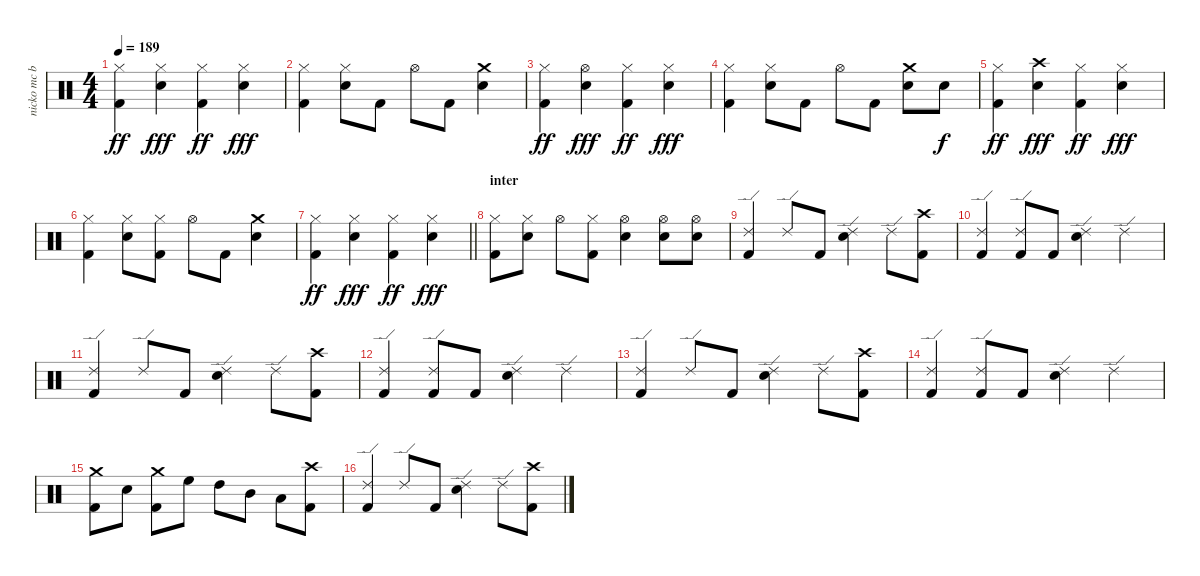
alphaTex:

\track ("nicko mc brain" "nicko mc b") {instrument percussion}
\staff {score}
\articulation defaults
\ts (4 4)
\tempo 189
\clef neutral
\ks c
("Hi-Hat (closed)" "Kick (hit) 2").4{dy ff} ("Hi-Hat (closed)" "Electric Snare (hit)").4{dy fff} ("Hi-Hat (closed)" "Kick (hit) 2").4{dy ff} ("Hi-Hat (closed)" "Electric Snare (hit)").4{dy fff} |
("Hi-Hat (closed)" "Kick (hit) 2").4 ("Hi-Hat (closed)" "Electric Snare (hit)").8 "Kick (hit) 2".8 "Hi-Hat (open)".8 "Kick (hit) 2".8 ("Crash medium (hit)" "Electric Snare (hit)").4 |
("Hi-Hat (closed)" "Kick (hit) 2").4{dy ff} ("Hi-Hat (open)" "Electric Snare (hit)").4{dy fff} ("Hi-Hat (closed)" "Kick (hit) 2").4{dy ff} ("Hi-Hat (closed)" "Electric Snare (hit)").4{dy fff} |
("Hi-Hat (closed)" "Kick (hit) 2").4 ("Hi-Hat (closed)" "Electric Snare (hit)").8 "Kick (hit) 2".8 "Hi-Hat (open)".8 "Kick (hit) 2".8 ("Crash medium (hit)" "Electric Snare (hit)").8 "Electric Snare (hit)".8{dy f} |
("Hi-Hat (closed)" "Kick (hit) 2").4{dy ff} ("Crash high (hit)" "Electric Snare (hit)").4{dy fff} ("Hi-Hat (closed)" "Kick (hit) 2").4{dy ff} ("Hi-Hat (closed)" "Electric Snare (hit)").4{dy fff} |
("Hi-Hat (closed)" "Kick (hit) 2").4 ("Hi-Hat (closed)" "Electric Snare (hit)").8 ("Hi-Hat (closed)" "Kick (hit) 2").8 "Hi-Hat (open)".8 "Kick (hit) 2".8 ("Crash medium (hit)" "Electric Snare (hit)").4 |
\barLineRight lightlight
("Hi-Hat (closed)" "Kick (hit) 2").4{dy ff} ("Hi-Hat (closed)" "Electric Snare (hit)").4{dy fff} ("Hi-Hat (closed)" "Kick (hit) 2").4{dy ff} ("Hi-Hat (closed)" "Electric Snare (hit)").4{dy fff} |
\section ("" "inter")
("Hi-Hat (closed)" "Kick (hit) 2").8 ("Hi-Hat (closed)" "Electric Snare (hit)").8 "Hi-Hat (open)".8 ("Hi-Hat (closed)" "Kick (hit) 2").8 ("Hi-Hat (open)" "Electric Snare (hit)").4 ("Hi-Hat (open)" "Electric Snare (hit)").8 ("Hi-Hat (open)" "Electric Snare (hit)").8 |
("Ride (edge) 2" "Kick (hit) 2").4 "Ride (edge) 2".8 "Kick (hit) 2".8 ("Ride (edge) 2" "Electric Snare (hit)").4 "Ride (edge) 2".8 ("Crash high (hit)" "Kick (hit) 2").8 |
("Ride (edge) 2" "Kick (hit) 2").4 ("Ride (edge) 2" "Kick (hit) 2").8 "Kick (hit) 2".8 ("Ride (edge) 2" "Electric Snare (hit)").4 "Ride (edge) 2".4 |
("Ride (edge) 2" "Kick (hit) 2").4 "Ride (edge) 2".8 "Kick (hit) 2".8 ("Ride (edge) 2" "Electric Snare (hit)").4 "Ride (edge) 2".8 ("Crash high (hit)" "Kick (hit) 2").8 |
("Ride (edge) 2" "Kick (hit) 2").4 ("Ride (edge) 2" "Kick (hit) 2").8 "Kick (hit) 2".8 ("Ride (edge) 2" "Electric Snare (hit)").4 "Ride (edge) 2".4 |
("Ride (edge) 2" "Kick (hit) 2").4 "Ride (edge) 2".8 "Kick (hit) 2".8 ("Ride (edge) 2" "Electric Snare (hit)").4 "Ride (edge) 2".8 ("Crash high (hit)" "Kick (hit) 2").8 |
("Ride (edge) 2" "Kick (hit) 2").4 ("Ride (edge) 2" "Kick (hit) 2").8 "Kick (hit) 2".8 ("Ride (edge) 2" "Electric Snare (hit)").4 "Ride (edge) 2".4 |
("Crash medium (hit)" "Kick (hit) 2").8 "Electric Snare (hit)".8 ("Crash medium (hit)" "Kick (hit) 2").8 "High Floor Tom (hit)".8 "High Tom (hit)".8 "Mid Tom (hit)".8 "Low Tom (hit)".8 ("Crash high (hit)" "Kick (hit) 2").8 |
("Ride (edge) 2" "Kick (hit) 2").4 "Ride (edge) 2".8 "Kick (hit) 2".8 ("Ride (edge) 2" "Electric Snare (hit)").4 "Ride (edge) 2".8 ("Crash high (hit)" "Kick (hit) 2").8
